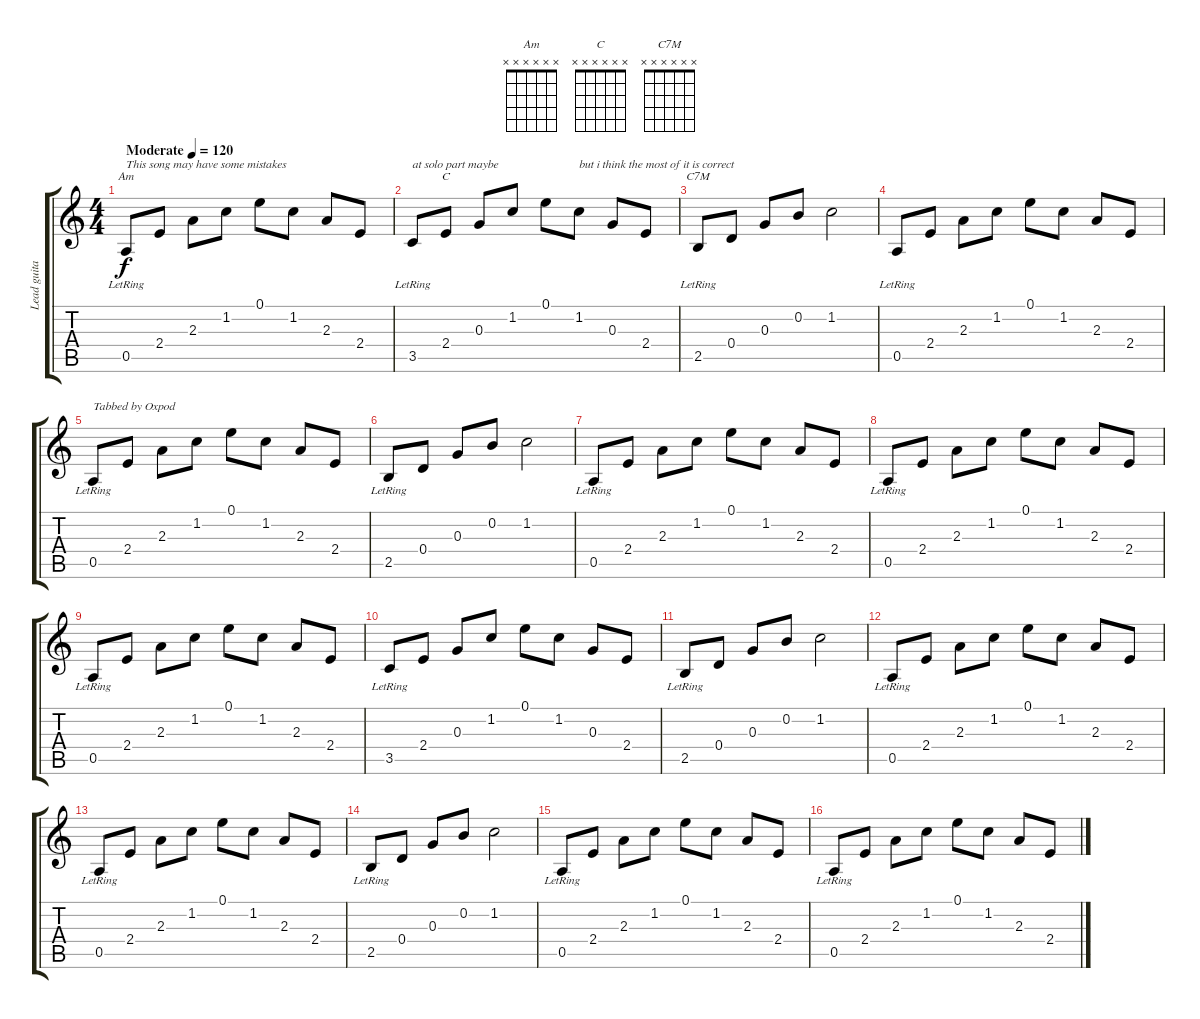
\track ("Lead guitar" "Lead guita") {instrument acousticguitarsteel}
\staff {score tabs}
\tuning (E4 B3 G3 D3 A2 E2) {hide}
\chord ("Am" x x x x x x)
\chord ("C" x x x x x x)
\chord ("C7M" x x x x x x)
\ts (4 4)
\tempo (120 "Moderate")
\clef g2
\ks c
0.5{lr}.8{ch "Am" txt "This song may have some mistakes" dy f instrument acousticguitarsteel} 2.4.8 2.3.8 1.2.8 0.1.8 1.2.8 2.3.8 2.4.8 |
3.5{lr}.8{txt "at solo part maybe"} 2.4.8{ch "C"} 0.3.8 1.2.8 0.1.8 1.2.8{txt "but i think the most of it is correct"} 0.3.8 2.4.8 |
2.5{lr}.8{ch "C7M"} 0.4.8 0.3.8 0.2.8 1.2.2 |
0.5{lr}.8 2.4.8 2.3.8 1.2.8 0.1.8 1.2.8 2.3.8 2.4.8 |
0.5{lr}.8{txt "Tabbed by Oxpod"} 2.4.8 2.3.8 1.2.8 0.1.8 1.2.8 2.3.8 2.4.8 |
2.5{lr}.8 0.4.8 0.3.8 0.2.8 1.2.2 |
0.5{lr}.8 2.4.8 2.3.8 1.2.8 0.1.8 1.2.8 2.3.8 2.4.8 |
0.5{lr}.8 2.4.8 2.3.8 1.2.8 0.1.8 1.2.8 2.3.8 2.4.8 |
0.5{lr}.8 2.4.8 2.3.8 1.2.8 0.1.8 1.2.8 2.3.8 2.4.8 |
3.5{lr}.8 2.4.8 0.3.8 1.2.8 0.1.8 1.2.8 0.3.8 2.4.8 |
2.5{lr}.8 0.4.8 0.3.8 0.2.8 1.2.2 |
0.5{lr}.8 2.4.8 2.3.8 1.2.8 0.1.8 1.2.8 2.3.8 2.4.8 |
0.5{lr}.8 2.4.8 2.3.8 1.2.8 0.1.8 1.2.8 2.3.8 2.4.8 |
2.5{lr}.8 0.4.8 0.3.8 0.2.8 1.2.2 |
0.5{lr}.8 2.4.8 2.3.8 1.2.8 0.1.8 1.2.8 2.3.8 2.4.8 |
0.5{lr}.8 2.4.8 2.3.8 1.2.8 0.1.8 1.2.8 2.3.8 2.4.8
